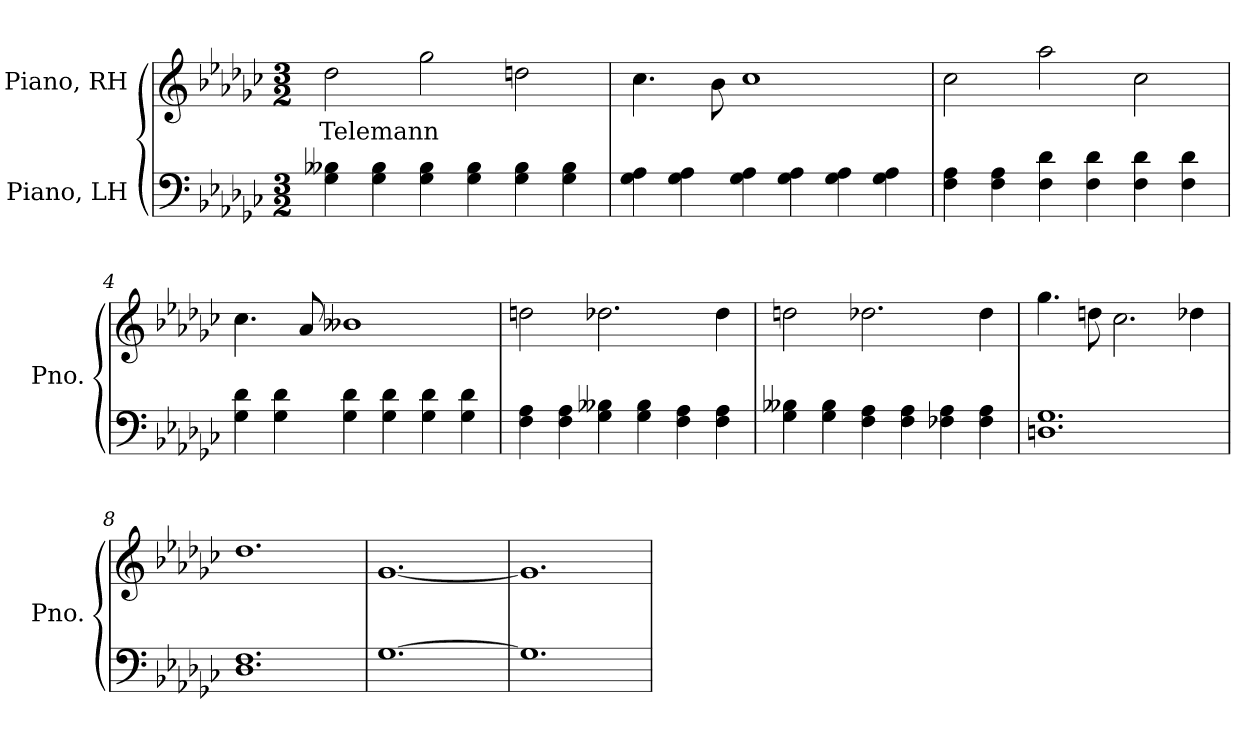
**kern	**kern	**text
*part2	*part1	*part1
*staff2	*staff1	*staff1
*I"Piano, LH	*I"Piano, RH	*
*I'Pno.	*I'Pno.	*
*clefF4	*clefG2	*
*k[b-e-a-d-g-c-]	*k[b-e-a-d-g-c-]	*
*M3/2	*M3/2	*
*MM95	*MM95	*
=1	=1	=1
!	!	!LO:LY:b
4G-\ 4B--X\	2dd-\	Telemann
4G-\ 4B--\	.	.
4G-\ 4B--\	2gg-\	.
4G-\ 4B--\	.	.
4G-\ 4B--\	2ddn\	.
4G-\ 4B--\	.	.
=2	=2	=2
4G-\ 4A-\	4.cc-\	.
4G-\ 4A-\	.	.
.	8b-\	.
4G-\ 4A-\	1cc-	.
4G-\ 4A-\	.	.
4G-\ 4A-\	.	.
4G-\ 4A-\	.	.
=3	=3	=3
4F\ 4A-\	2cc-\	.
4F\ 4A-\	.	.
4F\ 4d-\	2aa-\	.
4F\ 4d-\	.	.
4F\ 4d-\	2cc-\	.
4F\ 4d-\	.	.
!!LO:LB:g=z
=4	=4	=4
4G-\ 4d-\	4.cc-\	.
4G-\ 4d-\	.	.
.	8a-/	.
4G-\ 4d-\	1b--X	.
4G-\ 4d-\	.	.
4G-\ 4d-\	.	.
4G-\ 4d-\	.	.
=5	=5	=5
4F\ 4A-\	2ddn\	.
4F\ 4A-\	.	.
4G-\ 4B--X\	2.dd-X\	.
4G-\ 4B--\	.	.
4F\ 4A-\	.	.
4F\ 4A-\	4dd-\	.
=6	=6	=6
4G-\ 4B--X\	2ddn\	.
4G-\ 4B--\	.	.
4F\ 4A-\	2.dd-X\	.
4F\ 4A-\	.	.
4F-X\ 4A-\	.	.
4F-\ 4A-\	4dd-\	.
=7	=7	=7
1.Dn 1.G-	4.gg-\	.
.	8ddn\	.
.	2.cc-\	.
.	4dd-X\	.
=8	=8	=8
1.D- 1.F	1.dd-	.
=9	=9	=9
[1.G-	[1.g-	.
!!LO:LB:g=z
=10	=10	=10
1.G-]	1.g-]	.
=	=	=
*-	*-	*-
